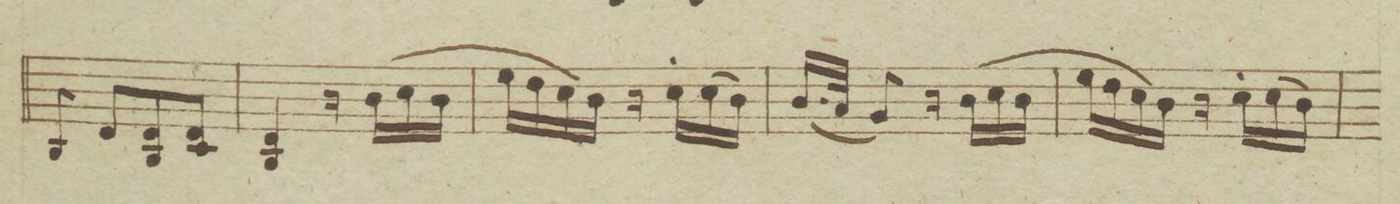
**kern	**dynam
*I"Violino Secondo	*
*clefG2	*
*k[f#]	*
*met(c)	*
*M2/4	*
8B/	.
8d/L	.
8d 8B/	.
8dJ 8c/	.
=139	=139
4d 4B/	.
16r	.
(16b\LL	.
16cc\	.
16b\JJ	.
=140	=140
16ee\LL	.
16dd\	.
16cc\)	.
16b\JJ	.
16r	.
16cc'\LL	.
(16cc\	.
16b\JJ)	.
=141	=141
(16.b/LL	.
32a/JJk	.
8g/)	.
16r	.
(16b\LL	.
16cc\	.
16b\JJ	.
=142	=142
16ee\LL	.
16dd\	.
16cc\)	.
16b\JJ	.
16r	.
16cc'\LL	.
(16cc\	.
16b\JJ)	.
=143	=143
*-	*-
